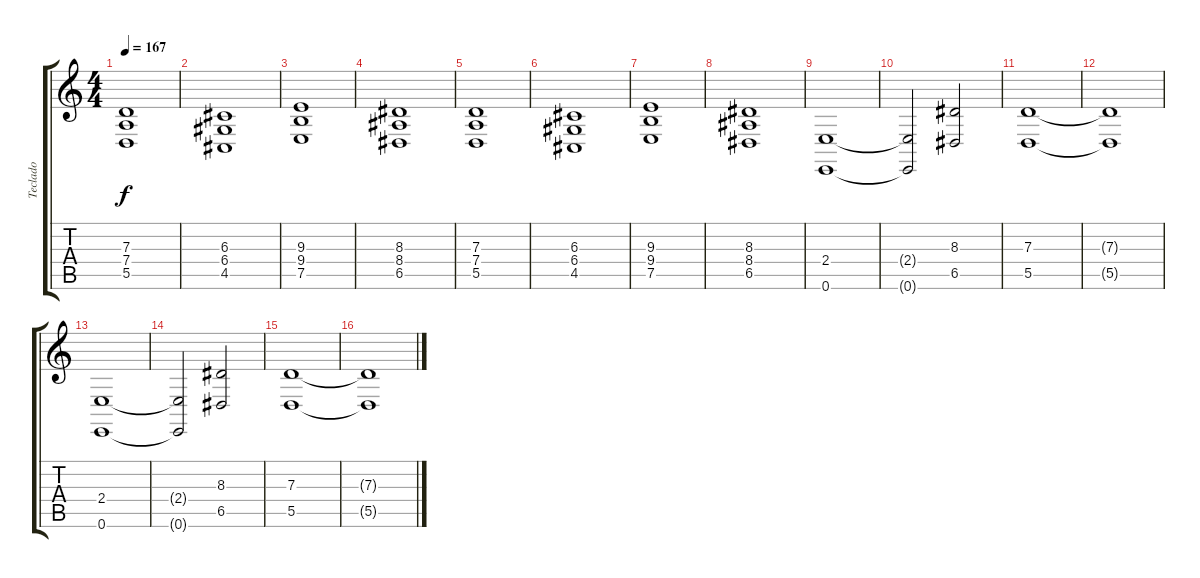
\track ("Teclado" "Teclado") {instrument choiraahs}
\staff {score tabs}
\tuning (E4 B3 G3 D3 A2 E2) {hide}
\ts (4 4)
\tempo 167
\clef g2
\ks c
(7.3 7.4 5.5).1{dy f} |
(6.3 6.4 4.5).1 |
(9.3 9.4 7.5).1 |
(8.3 8.4 6.5).1 |
(7.3 7.4 5.5).1 |
(6.3 6.4 4.5).1 |
(9.3 9.4 7.5).1 |
(8.3 8.4 6.5).1 |
(2.4 0.6).1 |
(2.4{t} 0.6{t}).2 (8.3 6.5).2 |
(7.3 5.5).1 |
(7.3{t} 5.5{t}).1 |
(2.4 0.6).1 |
(2.4{t} 0.6{t}).2 (8.3 6.5).2 |
(7.3 5.5).1 |
(7.3{t} 5.5{t}).1
